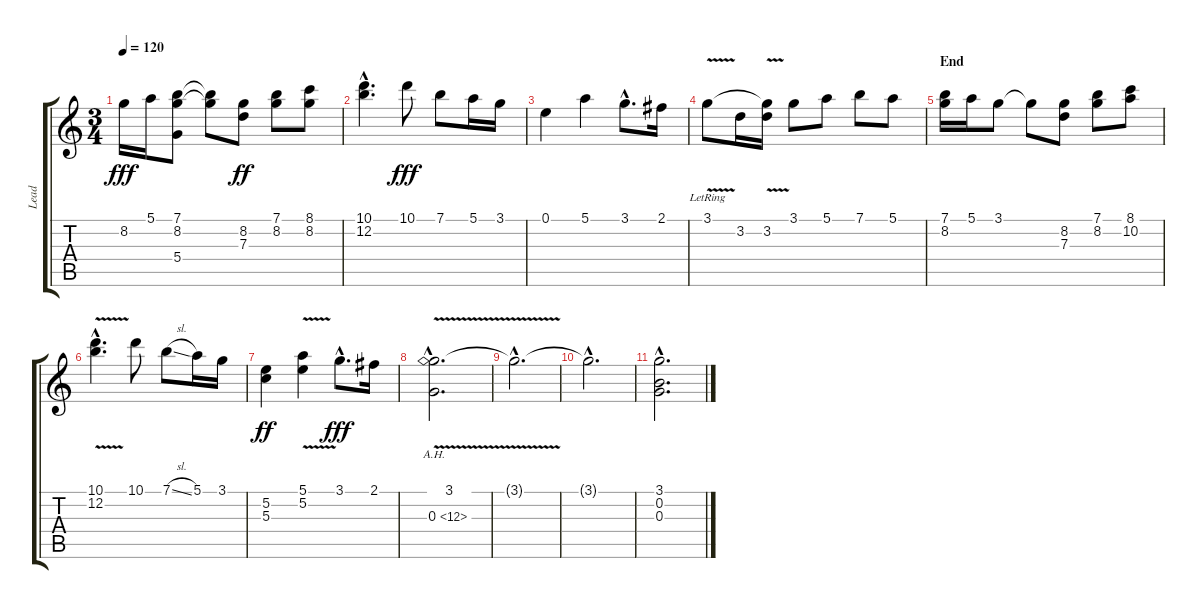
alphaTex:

\track ("Lead" "Lead") {instrument acousticguitarnylon}
\staff {score tabs}
\tuning (E4 B3 G3 D3 A2 E2) {hide}
\ts (3 4)
\tempo 120
\clef g2
\ks c
8.2.16{dy fff} 5.1.16 (7.1 8.2 5.4{t}).8 (7.1{t} 8.2{t}).8 (8.2 7.3).8{dy ff} (7.1 8.2).8 (8.1 8.2).8 |
(10.1{hac} 12.2{hac}).4{d} 10.1.8{dy fff} 7.1.8 5.1.16 3.1.16 |
0.1.4 5.1.4 3.1{hac}.8{d} 2.1.16 |
3.1{v lr}.8 3.2.16{instrument acousticguitarnylon} (3.1{t} 3.2).16 3.1.8 5.1.8 7.1.8 5.1.8 |
\section ("" "End")
(7.1 8.2).16 5.1.16 3.1.8 3.1{t}.8 (8.2 7.3).8 (7.1 8.2).8 (8.1 10.2).8 |
(10.1{v hac} 12.2{hac}).4{d} 10.1.8 7.1{sl}.8 5.1.16 3.1.16 |
(5.2 5.3).4{dy ff} (5.1{v} 5.2).4 3.1{hac}.8{d dy fff} 2.1.16 |
(3.1{v hac} 0.3{ah 12 hac}).2{d} |
3.1{hac t}.2{d} |
3.1{hac t}.2{d} |
(3.1{hac} 0.2{hac} 0.3{hac}).2{d}
